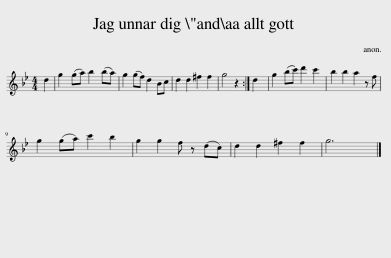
X:1
L:1/8
M:4/4
I:linebreak $
K:Gmin
V:1 treble
V:1
 d2 | g2 (ga) b2 (ba) | g2 (gf) d2 Bc | d2 d2 ^f2 f2 | g4 z2 :| %5
 d2 | g2 (bc') d'2 c'2 | b2 b2 a2 z f |$ g2 (ga) c'2 b2 | g2 g2 f z (dc) | %10
 d2 d2 ^f2 f2 | g6 |] %12
